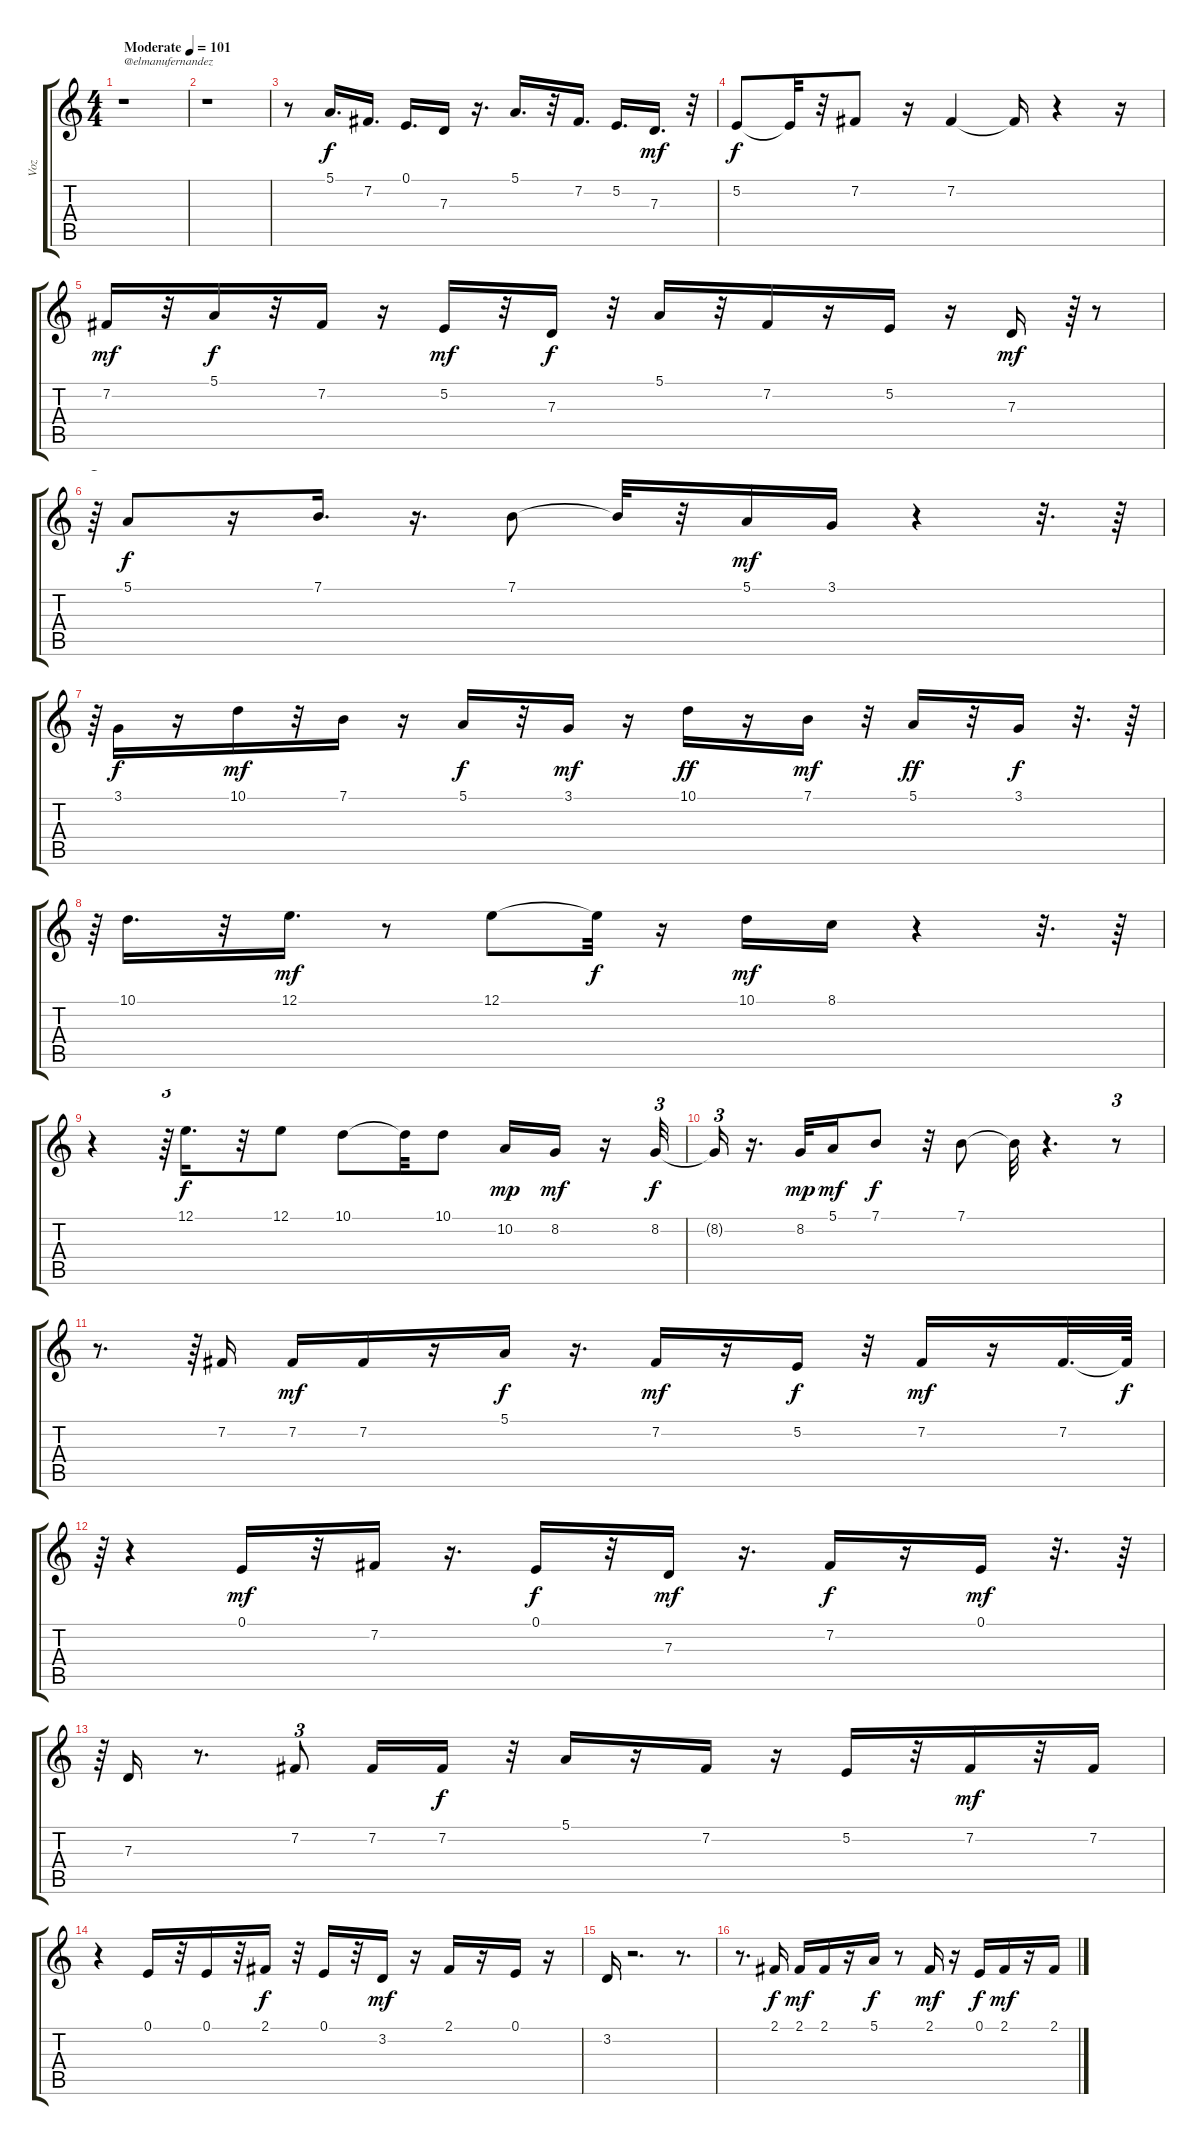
\track ("Voz" "Voz") {instrument clarinet}
\staff {score tabs}
\tuning (E4 B3 G3 D3 A2 E2) {hide}
\ts (4 4)
\tempo (101 "Moderate")
\clef g2
\ks c
r.1{txt "@elmanufernandez" dy f instrument clarinet} |
r.1 |
r.8 5.1.16{d} 7.2.16{d} 0.1.16{d} 7.3.16 r.16{d} 5.1.16{d} r.32 7.2.16{d} 5.2.16{d} 7.3.16{d dy mf} r.32 |
5.2.8{dy f} 5.2{t}.32 r.32 7.2.8 r.16 7.2.4 7.2{t}.16 r.4 r.16 |
7.2.16{dy mf} r.32 5.1.16{dy f} r.32 7.2.16 r.16 5.2.16{dy mf} r.32 7.3.16{dy f} r.32 5.1.16 r.32 7.2.16 r.16 5.2.16 r.16 7.3.16{dy mf} r.64{tu (3 2)} r.8{tu (3 2)} |
r.64{tu (3 2)} 5.1.8{dy f} r.16 7.1.16{d} r.16{d} 7.1.8 7.1{t}.32 r.32 5.1.16{dy mf} 3.1.16 r.4 r.32{d} r.64 |
r.64{tu (3 2)} 3.1.16{dy f} r.16 10.1.16{dy mf} r.32 7.1.16 r.16 5.1.16{dy f} r.32 3.1.16{dy mf} r.16 10.1.16{dy ff} r.16 7.1.16{dy mf} r.32 5.1.16{dy ff} r.32 3.1.16{dy f} r.32{d} r.64 |
r.64{tu (3 2)} 10.1.16{d} r.32 12.1.16{d dy mf} r.8 12.1.8 12.1{t}.32{dy f} r.16 10.1.16{dy mf} 8.1.16 r.4 r.32{d} r.64 |
r.4 r.64{tu (3 2)} 12.1.16{d dy f} r.32 12.1.8 10.1.8 10.1{t}.32 10.1.8 10.2.16{dy mp} 8.2.16{dy mf} r.16 8.2.32{tu (3 2) dy f} |
8.2{t}.16{tu (3 2)} r.16{d} 8.2.32{dy mp} 5.1.16{dy mf} 7.1.8{dy f} r.32 7.1.8 7.1{t}.32 r.4{d} r.8{tu (3 2)} |
r.8{d} r.64{tu (3 2)} 7.2.16 7.2.16{dy mf} 7.2.16 r.16 5.1.16{dy f} r.16{d} 7.2.16{dy mf} r.16 5.2.16{dy f} r.32 7.2.16{dy mf} r.16 7.2.32{d} 7.2{t}.64{dy f} |
r.64{tu (3 2)} r.4 0.1.16{dy mf} r.32 7.2.16 r.16{d} 0.1.16{dy f} r.32 7.3.16{dy mf} r.16{d} 7.2.16{dy f} r.16 0.1.16{dy mf} r.32{d} r.64 |
r.64{tu (3 2)} 7.3.16 r.8{d} 7.2.8{tu (3 2)} 7.2.16 7.2.16{dy f} r.32 5.1.16 r.16 7.2.16 r.16 5.2.16 r.32 7.2.16{dy mf} r.32 7.2.16 |
r.4 0.1.16 r.32 0.1.16 r.32 2.1.16{dy f} r.32 0.1.16 r.32 3.2.16{dy mf} r.16 2.1.16 r.16 0.1.16 r.16 |
3.2.16 r.2{d} r.8{d} |
r.8{d} 2.1.16{dy f} 2.1.16{dy mf} 2.1.16 r.16 5.1.16{dy f} r.8 2.1.16{dy mf} r.16 0.1.16{dy f} 2.1.16{dy mf} r.16 2.1.16
